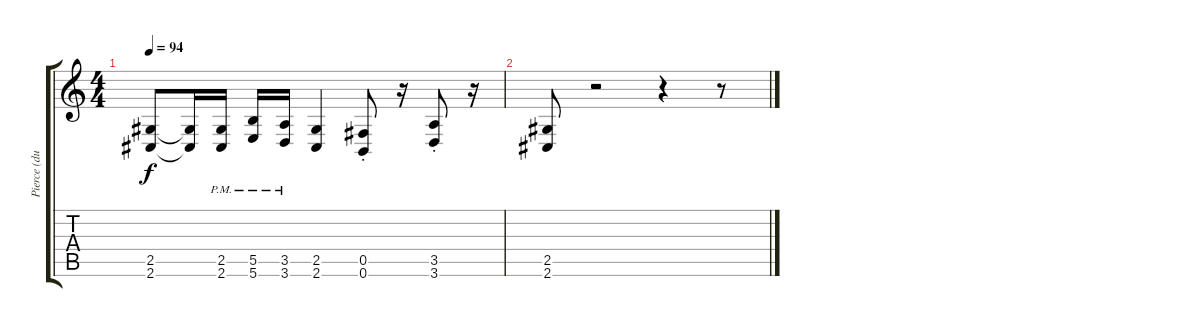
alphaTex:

\track ("Pierce (dub)" "Pierce (du") {instrument distortionguitar}
\staff {score tabs}
\tuning (Db4 Ab3 E3 B2 Gb2 B1) {hide}
\ts (4 4)
\tempo 94
\clef g2
\ks c
(2.5 2.6).8{dy f} (2.5{t} 2.6{t}).16 (2.5{pm} 2.6{pm}).16 (5.5{pm} 5.6{pm}).16 (3.5{pm} 3.6{pm}).16 (2.5 2.6).4 (0.5{st} 0.6{st}).8 r.16 (3.5{st} 3.6{st}).8 r.16 |
(2.5 2.6).8 r.2 r.4 r.8
